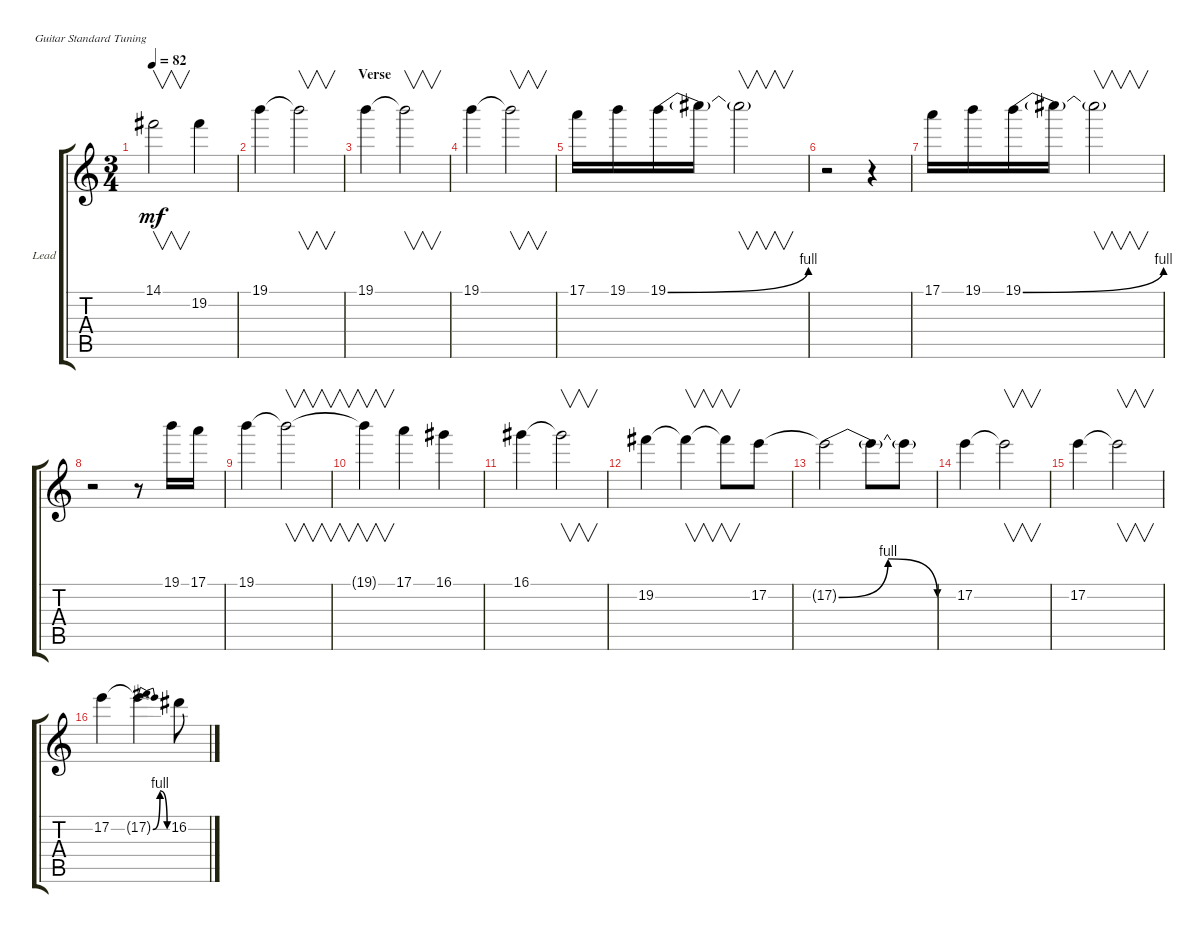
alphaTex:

\defaultSystemsLayout 4
\bracketExtendMode groupsimilarinstruments
\firstSystemTrackNameOrientation horizontal
\otherSystemsTrackNameOrientation horizontal
\track ("Lead Guitar" "Lead") {instrument acousticguitarsteel}
\staff {score tabs}
\tuning (E4 B3 G3 D3 A2 E2)
\ts (3 4)
\tempo 82
\clef g2
\scale
0.0804734
\ks c
14.1{t}.2{v dy mf} 19.2.4 |
\scale
0.0804734 19.1.4 19.1{t}.2{v} |
\section ("" "Verse")
\scale
0.0804734 19.1.4 19.1{t}.2{v} |
\scale
0.0804734 19.1.4 19.1{t}.2{v} |
\scale
0.142396 17.1.16 19.1.16 19.1{be (bend 0 0 13.2 4)}.16 19.1{t}.16 19.1{t}.2{v} |
\scale
0.0633514 r.2 r.4 |
\scale
0.125444 17.1.16 19.1.16 19.1{be (bend 0 0 16.8 4)}.16 19.1{t}.16 19.1{t}.2{v} |
\scale
0.175904 r.2 r.8 19.1.16 17.1.16 |
\scale
0.057897 19.1.4 19.1{t}.2{v} |
\scale
0.102171 19.1{t}.4{v} 17.1.4 16.1.4 |
\scale
0.0893997 16.1.4 16.1{t}.2{v} |
\scale
0.114943 19.2.4 19.2{t}.4{v} 19.2{t}.8{v} 17.2.8 |
\scale
0.0983397 17.2{be (bendrelease 0 0 19.2 4 40.8 4 52.8 0) t}.2 17.2{t}.8 17.2{t}.8 |
\scale
0.0868455 17.2.4 17.2{t}.2{v} |
\scale
0.0868455 17.2.4 17.2{t}.2{v} |
\scale
0.100894 17.2.4 17.2{be (bendrelease 0 0 51.6 4 51.6 4 59.4 0) t}.4{d} 16.2.8
